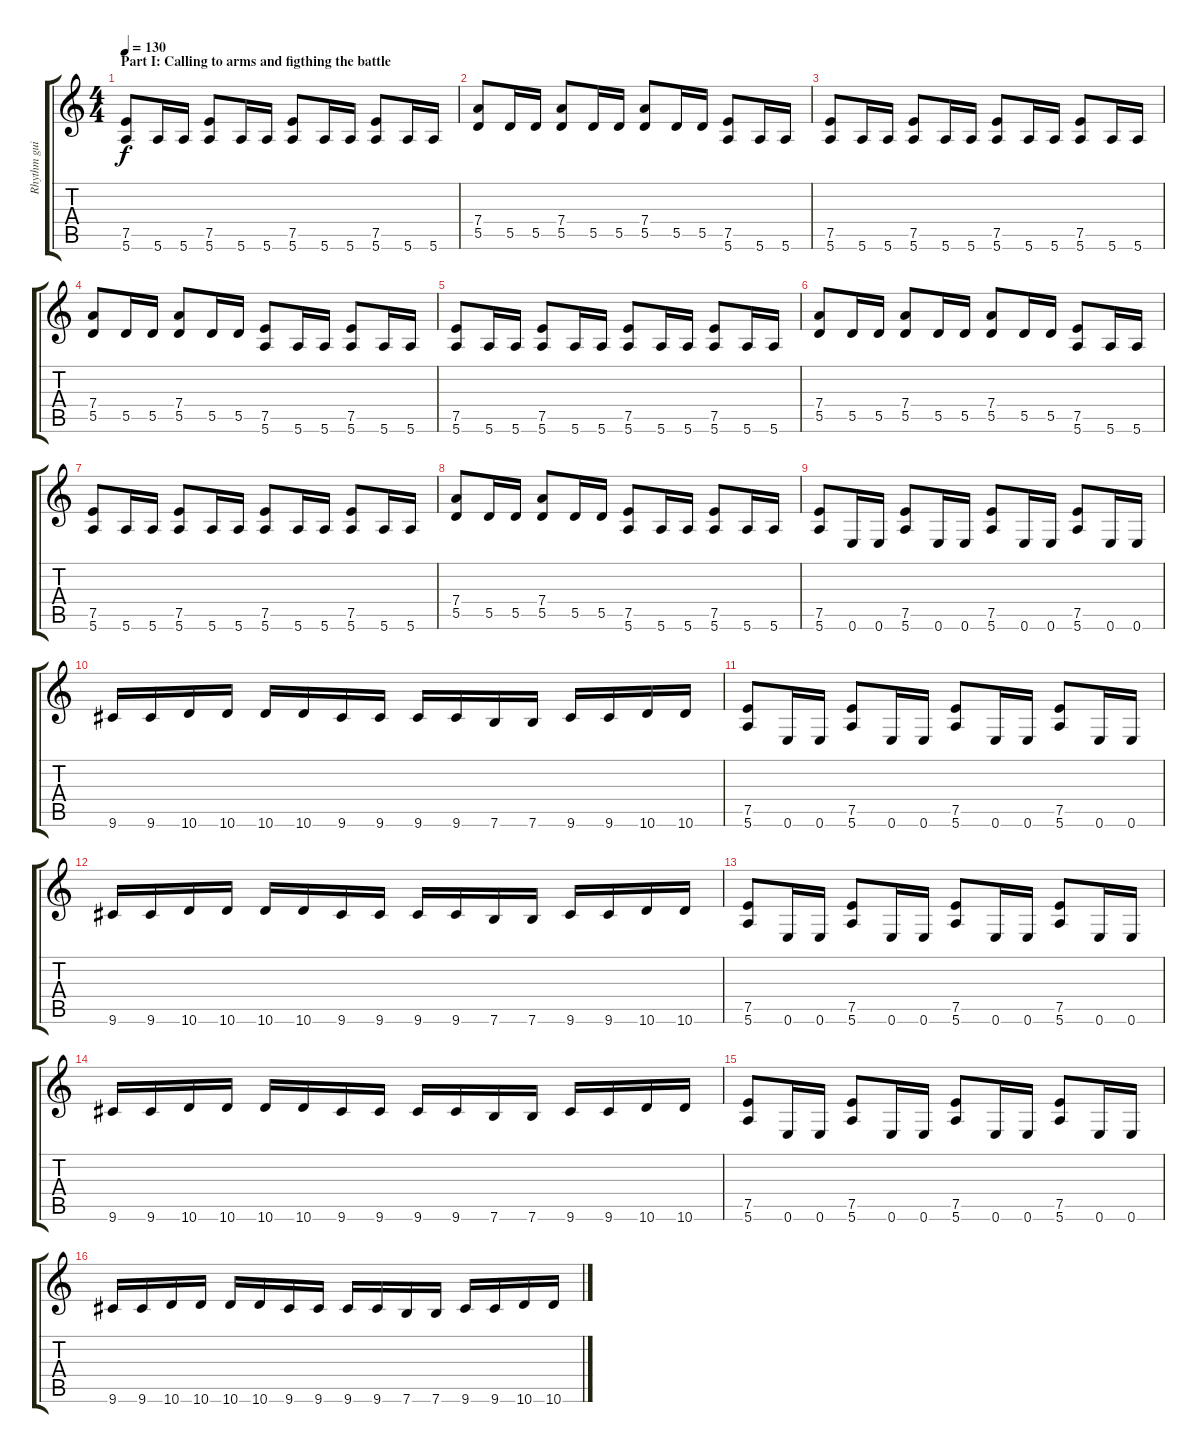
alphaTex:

\track ("Rhythm guitar" "Rhythm gui") {instrument overdrivenguitar}
\staff {score tabs}
\tuning (E4 B3 G3 D3 A2 E2) {hide}
\ts (4 4)
\section ("" "Part I: Calling to arms and figthing the battle")
\tempo 130
\clef g2
\ks c
(7.5 5.6).8{dy f instrument overdrivenguitar} 5.6.16 5.6.16 (7.5 5.6).8 5.6.16 5.6.16 (7.5 5.6).8 5.6.16 5.6.16 (7.5 5.6).8 5.6.16 5.6.16 |
(7.4 5.5).8 5.5.16 5.5.16 (7.4 5.5).8 5.5.16 5.5.16 (7.4 5.5).8 5.5.16 5.5.16 (7.5 5.6).8 5.6.16 5.6.16 |
(7.5 5.6).8 5.6.16 5.6.16 (7.5 5.6).8 5.6.16 5.6.16 (7.5 5.6).8 5.6.16 5.6.16 (7.5 5.6).8 5.6.16 5.6.16 |
(7.4 5.5).8 5.5.16 5.5.16 (7.4 5.5).8 5.5.16 5.5.16 (7.5 5.6).8 5.6.16 5.6.16 (7.5 5.6).8 5.6.16 5.6.16 |
(7.5 5.6).8 5.6.16 5.6.16 (7.5 5.6).8 5.6.16 5.6.16 (7.5 5.6).8 5.6.16 5.6.16 (7.5 5.6).8 5.6.16 5.6.16 |
(7.4 5.5).8 5.5.16 5.5.16 (7.4 5.5).8 5.5.16 5.5.16 (7.4 5.5).8 5.5.16 5.5.16 (7.5 5.6).8 5.6.16 5.6.16 |
(7.5 5.6).8 5.6.16 5.6.16 (7.5 5.6).8 5.6.16 5.6.16 (7.5 5.6).8 5.6.16 5.6.16 (7.5 5.6).8 5.6.16 5.6.16 |
(7.4 5.5).8 5.5.16 5.5.16 (7.4 5.5).8 5.5.16 5.5.16 (7.5 5.6).8 5.6.16 5.6.16 (7.5 5.6).8 5.6.16 5.6.16 |
(7.5 5.6).8 0.6.16 0.6.16 (7.5 5.6).8 0.6.16 0.6.16 (7.5 5.6).8 0.6.16 0.6.16 (7.5 5.6).8 0.6.16 0.6.16 |
9.6.16 9.6.16 10.6.16 10.6.16 10.6.16 10.6.16 9.6.16 9.6.16 9.6.16 9.6.16 7.6.16 7.6.16 9.6.16 9.6.16 10.6.16 10.6.16 |
(7.5 5.6).8 0.6.16 0.6.16 (7.5 5.6).8 0.6.16 0.6.16 (7.5 5.6).8 0.6.16 0.6.16 (7.5 5.6).8 0.6.16 0.6.16 |
9.6.16 9.6.16 10.6.16 10.6.16 10.6.16 10.6.16 9.6.16 9.6.16 9.6.16 9.6.16 7.6.16 7.6.16 9.6.16 9.6.16 10.6.16 10.6.16 |
(7.5 5.6).8 0.6.16 0.6.16 (7.5 5.6).8 0.6.16 0.6.16 (7.5 5.6).8 0.6.16 0.6.16 (7.5 5.6).8 0.6.16 0.6.16 |
9.6.16 9.6.16 10.6.16 10.6.16 10.6.16 10.6.16 9.6.16 9.6.16 9.6.16 9.6.16 7.6.16 7.6.16 9.6.16 9.6.16 10.6.16 10.6.16 |
(7.5 5.6).8 0.6.16 0.6.16 (7.5 5.6).8 0.6.16 0.6.16 (7.5 5.6).8 0.6.16 0.6.16 (7.5 5.6).8 0.6.16 0.6.16 |
9.6.16 9.6.16 10.6.16 10.6.16 10.6.16 10.6.16 9.6.16 9.6.16 9.6.16 9.6.16 7.6.16 7.6.16 9.6.16 9.6.16 10.6.16 10.6.16
